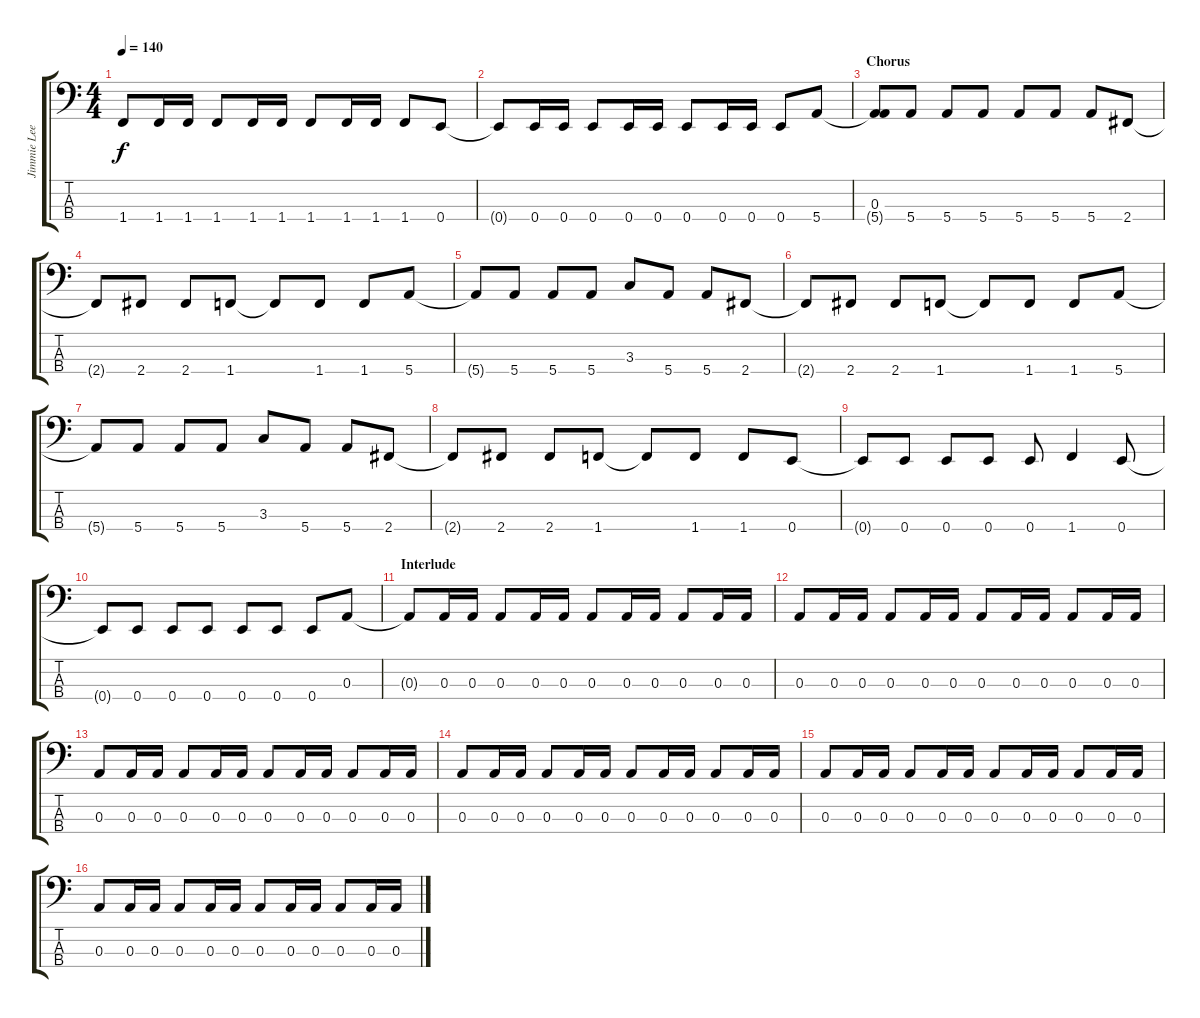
\track ("Jimmie Lee Sloas" "Jimmie Lee") {instrument electricbasspick}
\staff {score tabs}
\tuning (G2 D2 A1 E1) {hide}
\ts (4 4)
\tempo 140
\clef f4
\ks c
1.4{t}.8{dy f} 1.4.16 1.4.16 1.4.8 1.4.16 1.4.16 1.4.8 1.4.16 1.4.16 1.4.8 0.4.8 |
0.4{t}.8 0.4.16 0.4.16 0.4.8 0.4.16 0.4.16 0.4.8 0.4.16 0.4.16 0.4.8 5.4.8 |
\section ("" "Chorus")
(0.3{t} 5.4{t}).8 5.4.8 5.4.8 5.4.8 5.4.8 5.4.8 5.4.8 2.4.8 |
2.4{t}.8 2.4.8 2.4.8 1.4.8 1.4{t}.8 1.4.8 1.4.8 5.4.8 |
5.4{t}.8 5.4.8 5.4.8 5.4.8 3.3.8 5.4.8 5.4.8 2.4.8 |
2.4{t}.8 2.4.8 2.4.8 1.4.8 1.4{t}.8 1.4.8 1.4.8 5.4.8 |
5.4{t}.8 5.4.8 5.4.8 5.4.8 3.3.8 5.4.8 5.4.8 2.4.8 |
2.4{t}.8 2.4.8 2.4.8 1.4.8 1.4{t}.8 1.4.8 1.4.8 0.4.8 |
0.4{t}.8 0.4.8 0.4.8 0.4.8 0.4.8 1.4.4 0.4.8 |
0.4{t}.8 0.4.8 0.4.8 0.4.8 0.4.8 0.4.8 0.4.8 0.3.8 |
\section ("" "Interlude")
0.3{t}.8 0.3.16 0.3.16 0.3.8 0.3.16 0.3.16 0.3.8 0.3.16 0.3.16 0.3.8 0.3.16 0.3.16 |
0.3.8 0.3.16 0.3.16 0.3.8 0.3.16 0.3.16 0.3.8 0.3.16 0.3.16 0.3.8 0.3.16 0.3.16 |
0.3.8 0.3.16 0.3.16 0.3.8 0.3.16 0.3.16 0.3.8 0.3.16 0.3.16 0.3.8 0.3.16 0.3.16 |
0.3.8 0.3.16 0.3.16 0.3.8 0.3.16 0.3.16 0.3.8 0.3.16 0.3.16 0.3.8 0.3.16 0.3.16 |
0.3.8 0.3.16 0.3.16 0.3.8 0.3.16 0.3.16 0.3.8 0.3.16 0.3.16 0.3.8 0.3.16 0.3.16 |
0.3.8 0.3.16 0.3.16 0.3.8 0.3.16 0.3.16 0.3.8 0.3.16 0.3.16 0.3.8 0.3.16 0.3.16
